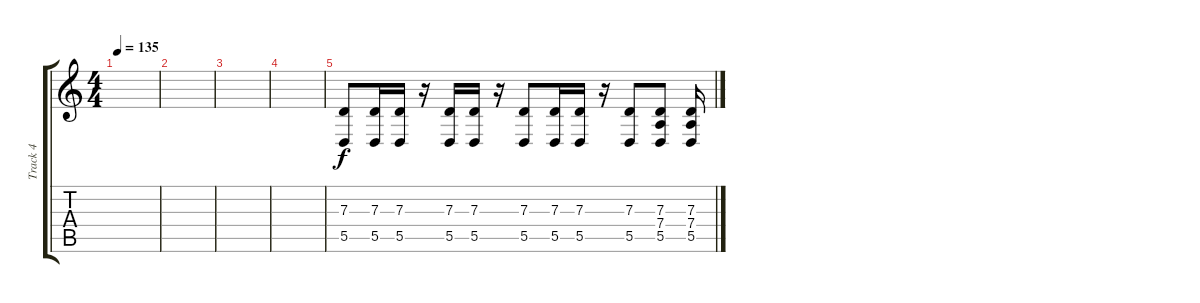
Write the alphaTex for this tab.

\track ("Track 4" "Track 4") {instrument pad1newage}
\staff {score tabs}
\tuning (E4 B3 G3 D3 A2 E2) {hide}
\ts (4 4)
\tempo 135
\clef g2
\ks c
|
|
|
|
(7.3 5.5).8 (7.3 5.5).16 (7.3 5.5).16 r.16 (7.3 5.5).16 (7.3 5.5).16 r.16 (7.3 5.5).8 (7.3 5.5).16 (7.3 5.5).16 r.16 (7.3 5.5).8 (7.3 7.4 5.5).8 (7.3 7.4 5.5).16
